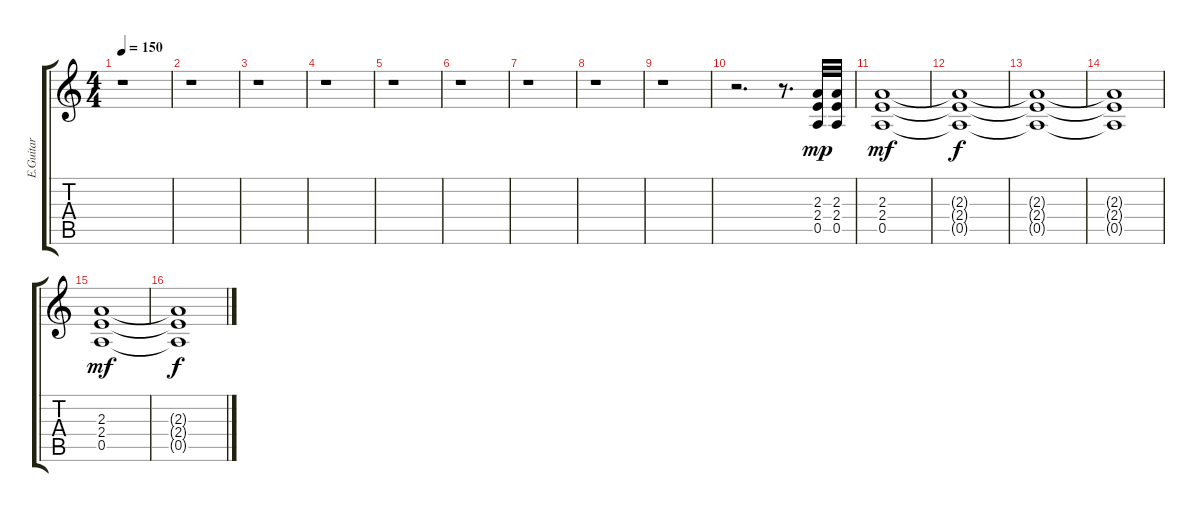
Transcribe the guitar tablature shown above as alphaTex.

\track ("E.Guitar" "E.Guitar") {instrument distortionguitar}
\staff {score tabs}
\tuning (E4 B3 G3 D3 A2 E2) {hide}
\ts (4 4)
\tempo 150
\clef g2
\ks c
r.1{dy mp instrument distortionguitar} |
r.1 |
r.1 |
r.1 |
r.1 |
r.1 |
r.1 |
r.1 |
r.1 |
r.2{d} r.8{d} (2.3 2.4 0.5).32 (2.3 2.4 0.5).32 |
(2.3 2.4 0.5).1{dy mf} |
(2.3{t} 2.4{t} 0.5{t}).1{dy f} |
(2.3{t} 2.4{t} 0.5{t}).1 |
(2.3{t} 2.4{t} 0.5{t}).1 |
(2.3 2.4 0.5).1{dy mf} |
(2.3{t} 2.4{t} 0.5{t}).1{dy f}
